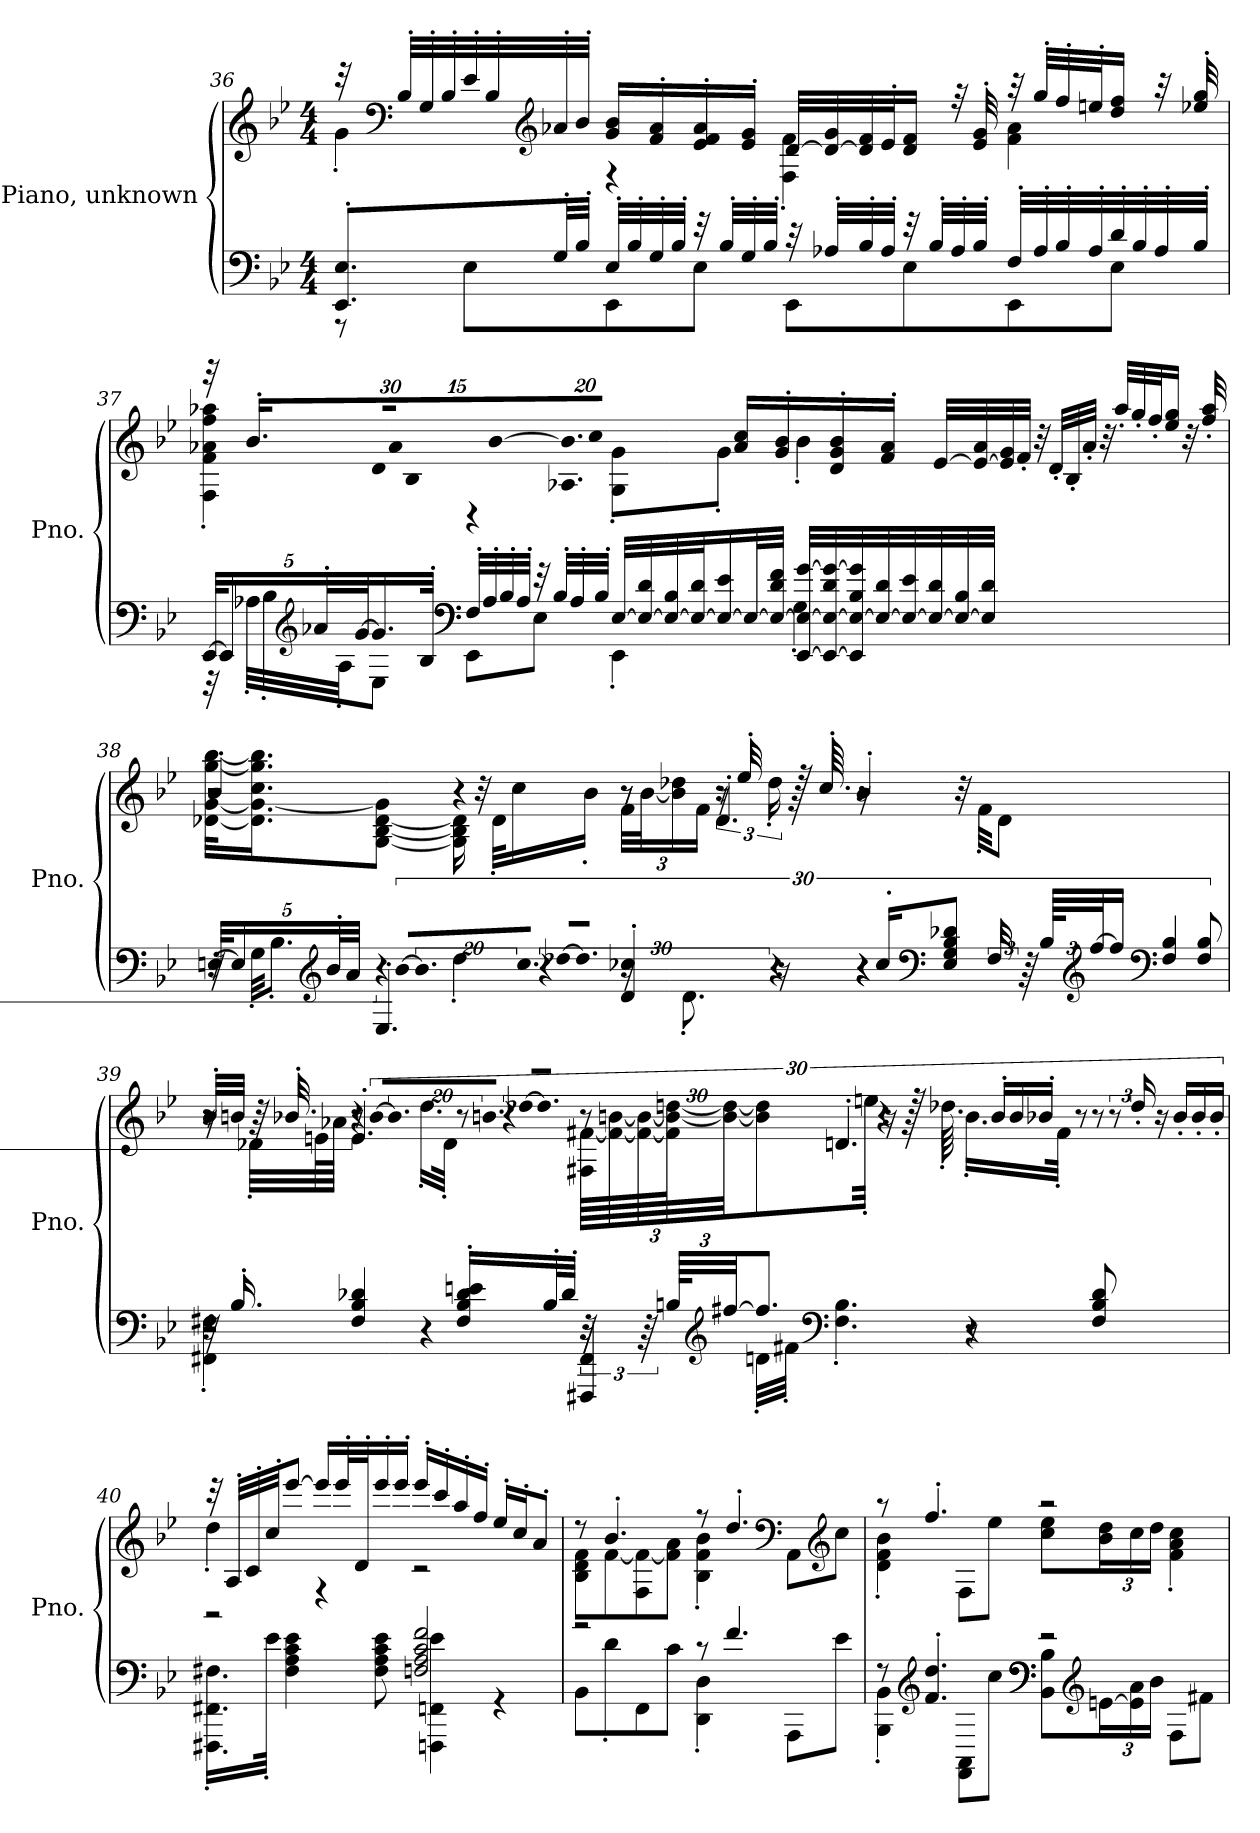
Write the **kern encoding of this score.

**kern	**kern
*part1	*part1
*staff2	*staff1
*I"Piano, unknown	*
*I'Pno.	*
!!LO:LB:g=z
*clefF4	*clefG2
*k[b-e-]	*k[b-e-]
*M4/4	*M4/4
=36	=36
*^	*^
8.EE-/' 8.E-/'L	8r	32r	4g'\
*	*	*clefF4	*
.	.	32B-'/LLL	.
.	.	32G'/	.
.	.	32B-'/	.
.	8E-\L	32e-'/	.
.	.	32B-'/	.
*	*	*clefG2	*
32G'/LL	.	32a-X'/	.
32B-'/JJJ	.	32b-'/JJJ	.
32E-'/LLL	8EE-\	16g/ 16b-/LL	4r
32B-'/	.	.	.
32G'/	.	16f/' 16a-/'	.
32B-'/JJJ	.	.	.
32r	8E-\J	16e-/' 16f/' 16a-/'	.
32B-'/LLL	.	.	.
32G'/	.	16e-/' 16g/'JJ	.
32B-'/JJJ	.	.	.
32r	8EE-\L	[32d/LLL	4F\' 4f\'
32A-X'/LLL	.	32d/_ 32g/	.
32B-'/	.	32d/] 32f/	.
32A-'/JJJ	.	32e-'/J	.
32r	8E-\	16d/ 16f/JJ	.
32B-'/LLL	.	.	.
32A-'/	.	32r	.
32B-'/JJJ	.	32e-/' 32g/'	.
32F'/LLL	8EE-\	32r	4f\ 4a-\
32A-'/	.	32gg'/LLL	.
32B-'/	.	32ff'/	.
32A-'/	.	32een'/J	.
32d'/	8E-\J	16dd/ 16ff/JJ	.
32B-'/	.	.	.
32A-'/	.	32r	.
32B-'/JJJ	.	32ee-X/' 32gg/'	.
!!LO:LB:g=z	!!
=37	=37	=37	=37
*Xbrackettup	*	*	*
[40EE-/KLL	32r	32r	4F\' 4f\' 4a-X\' 4ff\' 4aa-X\'
20EE-/]	.	.	.
.	32A-X'\LLL	16.b-'/LL	.
.	32B-'\	.	.
*clefG2	*	*	*
40a-X'/L	.	.	.
.	32A-'\JJ	.	.
[40g/J	.	.	.
*	*	*Xbrackettup	*
!	!	!LO:N:vis=64	!
16.g/]	8E-\J	960%17d/LL	.
!	!	!LO:N:vis=64	!
.	.	960%17a-/	.
.	.	1920ryy	.
!	!	!LO:N:vis=64	!
.	.	960%17B-/	.
!	!	!LO:N:vis=256	!
.	.	[1920%17b-/K	.
!	!	!LO:N:vis=64.	!
.	.	640%17A-X/ 640%17b-/]J	.
!	!	!LO:N:vis=32	!
.	.	640%23cc/JJJ	.
32B-'/JJk	.	.	.
*clefF4	*	*	*
32F'/LLL	8EE-\L	16a-/ 16cc/LL	4r
32A-'/	.	.	.
32B-'/	.	16g/' 16b-/'	.
32A-'/JJJ	.	.	.
32r	8E-\J	16d/' 16g/' 16b-/'	.
32B-'/LLL	.	.	.
32A-'/	.	16f/' 16a-/'JJ	.
32B-'/JJJ	.	.	.
[32E-/LLL	4EE-'\	[32e-/LLL	8G\' 8g\'L
32E-/_ 32d/	.	32e-/_ 32a-/	.
32E-/_ 32B-/	.	32e-/] 32g/	.
32E-/_ 32d/J	.	32f'/JJJ	.
16E-/_ 16e-/	.	32r	8g'\J
.	.	32d'/LLL	.
32E-/L_	.	32B-'/	.
32E-/_ 32d/ 32f/JJJ	.	32a-'/JJJ	.
[32EE-/ 32E-/_ [32g/LLL	4G'\	32r	4b-'\
32EE-/_ 32E-/_ 32d/ 32g/_	.	32aa-'/LLL	.
32EE-/] 32E-/_ 32B-/ 32g/]	.	32gg'/	.
32E-/_ 32d/	.	32ff'/J	.
32E-/_ 32e-/	.	16ee-/ 16gg/JJ	.
32E-/_ 32d/	.	.	.
32E-/_ 32B-/	.	32r	.
32E-/] 32d/JJJ	.	32ff/' 32aa-/'	.
!!LO:LB:g=z
=38	=38	=38	=38
*	*^	*	*^
[40En/KLL	32r	8r	4b-'/	[32d-X\ [32g\ [32gg\ [32bb-\KLL	2r
20E/]	.	.	.	.	.
.	32G'\KKL	.	.	16.d-\] 16.g\_ 16.cc\ 16.gg\] 16.bb-\]J	.
.	8.B-'\J	.	.	.	.
*clefG2	*	*	*	*	*
40b-'/L	.	.	.	.	.
40a/JJJ	.	.	.	.	.
*brackettup	*	*	*	*	*
!LO:N:vis=128	!	!	!	!	!
1920%17r	.	4.E'/	.	[8G\ [8B-\ [8d-\ 8g\]J	.
!LO:N:vis=256	!	!	!	!	!
[1920%17b-/KLLLL	.	.	.	.	.
!LO:N:vis=64.	!	!	!	!	!
640%17b-/]	.	.	.	.	.
1920ryy	.	.	.	.	.
!LO:N:vis=64.	!	!	!	!	!
640%17cc/JJJJ	.	.	.	.	.
!LO:N:vis=128	!	!	!	!	!
1920%17r	.	.	.	.	.
!LO:N:vis=256	!	!	!	!	!
[1920%17dd-X/KLLLL	.	.	.	.	.
!LO:N:vis=64.	!	!	!	!	!
640%17dd-/JJJJ]	.	.	.	.	.
1920ryy	.	.	.	.	.
!LO:N:vis=128	!	!	!	!	!
1920%17r	.	.	.	.	.
16r	4dd-'\	.	4r	16G\] 16B-\] 16d-\]	.
16cc'/KL	.	.	.	32r	.
.	.	.	.	32d-'\KLL	.
*clefF4	*	*	*	*	*
8E/ 8G/ 8B-/ 8d-X/J	.	.	.	16cc\	.
.	.	.	.	16b-'\JJ	.
48F/	16r	4FF/' 4E-X/'	8r	48f\LLL	8r
96r	.	.	.	[48b-\J	.
96B-/KLLL	.	.	.	.	.
*clefG2	*	*	*	*	*
[48ff/J	.	.	.	24b-\] 24dd-X\	.
16ff/JJ]	8.d-'\	.	.	.	.
.	.	.	.	24f\JJ	.
*clefF4	*	*	*	*	*
*	*	*	*	*brackettup	*
4F/ 4B-/	.	.	16r	12r	4.d-'/
.	.	.	32ee-'/	.	.
.	.	.	.	24dd-'\	.
.	.	.	128r	.	.
.	.	.	64.cc'/	.	.
.	4r	4r	4b-'/	16r	.
.	.	.	.	32r	.
.	.	.	.	32f'\KKL	.
8F/ 8B-/	.	.	.	8d-\J	.
!!LO:PB:g=z	!!	!!
=39	=39	=39	=39	=39	=39
32r	4FF#X\' 4F#X\'	2r	32b-'/LLL	16r	8r
16.B-'/	.	.	32bn/JJJ	.	.
.	.	.	64r	32d-X'\LLL	.
.	.	.	32.b-X'/	.	.
.	.	.	.	64en\L	.
.	.	.	.	64a-X\JJJJ	.
!	!	!	!LO:N:vis=128	!	!
4F#/ 4B-/ 4d-X/	.	.	1920%17r	8r	4.e'/
!	!	!	!LO:N:vis=256	!	!
.	.	.	[1920%17b-/KLLLL	.	.
!	!	!	!LO:N:vis=64.	!	!
.	.	.	640%17b-/]	.	.
.	.	.	1920ryy	.	.
!	!	!	!LO:N:vis=64.	!	!
.	.	.	640%17bn/JJJJ	.	.
!	!	!	!LO:N:vis=128	!	!
.	.	.	1920%17r	.	.
!	!	!	!LO:N:vis=256	!	!
.	.	.	[1920%17dd-X/KLLLL	.	.
!	!	!	!LO:N:vis=64.	!	!
.	.	.	640%17dd-/JJJJ]	.	.
.	.	.	1920ryy	.	.
!	!	!	!LO:N:vis=128	!	!
.	.	.	1920%17r	.	.
.	4r	.	16r	16.dd-'\LL	.
.	.	.	16b'/LL	.	.
.	.	.	.	32d-'\JJk	.
16F#/' 16B-/' 16d-/' 16en/'LL	.	.	16b/	8r	.
32B-'/L	.	.	16b-X'/JJ	.	.
32d-'/JJJ	.	.	.	.	.
*	*	*	*	*Xbrackettup	*
48r	16r	4FFF#X/ 4FF#/	8r	96F#X\ [96f#X\LLLL	8r
.	.	.	.	96f#\_ [96bn\	.
96r	.	.	.	96f#\_ 96b\_	.
96Bn/KLLL	.	.	.	96f#\] 96b\_ [96ddn\J	.
*clefG2	*	*	*	*	*
[48ff#X/JJ	.	.	.	48b\_ 48dd\_JJ	.
8.ff#/J]	32dn'\LLL	.	.	8b\] 8dd\]	.
.	32f#X'\JJJ	.	.	.	.
*clefF4	*	*	*	*	*
*	*	*	*brackettup	*	*
.	4.F#\' 4.B\'	.	12r	.	4.dn'/
.	.	.	.	32een'\Jkk	.
.	.	.	24dd'/	.	.
.	.	.	.	128r	.
.	.	.	.	64.dd-X'\	.
8r	.	4r	16r	16.b'\LL	.
.	.	.	16b'/LL	.	.
.	.	.	.	32f#'\JJk	.
8F#/ 8B/ 8d/	.	.	16b'/	8r	.
.	.	.	16b'/JJ	.	.
*	*v	*v	*	*	*
*	*	*	*v	*v
!!LO:LB:g=z
=40	=40	=40	=40
2r	16.FFF#X\' 16.FF#X\' 16.F#X\'LL	32r	4dd'\
.	.	32A'/LLL	.
.	.	32c'/	.
.	32e-'\JJk	32cc'/JJ	.
.	4F#\ 4A\ 4c\ 4e-\	[8eee-/J	.
.	.	16eee-/LL]	4r
.	.	32eee-'/L	.
.	.	32d'/J	.
.	8F#\ 8A\ 8c\ 8e-\	16eee-'/	.
.	.	16eee-'/JJ	.
2Fn/ 2A/ 2c/ 2f/	4FFFn\ 4FFn\ 4e-\	16eee-'/LL	2r
.	.	16ccc'/	.
.	.	16aa'/	.
.	.	16ff'/JJ	.
.	4r	16ee-'/LL	.
.	.	16cc'/J	.
.	.	8a'/J	.
=41	=41	=41	=41
2r	8BB-\L	8r	8B-\ 8d\ 8f\L
.	8d'\	4.b-'/	[8f\
.	8FF\	.	8F\ 8f\_
.	8c\J	.	8f\] 8a\J
8r	4DD\' 4D\'	8r	4B-\' 4f\' 4b-\'
4.f/	.	4.dd'/	.
*	*	*clefF4	*
.	8AAA\L	.	8AA\L
*	*	*clefG2	*
.	8e-\J	.	8cc\J
!!LO:LB:g=z	!!
=42	=42	=42	=42
8r	4BBB-\' 4BB-\'	8r	4d\' 4f\' 4b-\'
*clefG2	*	*	*
4.f/' 4.dd/'	.	4.ff'/	.
.	8FF\ 8AA\L	.	8F\L
.	8cc\J	.	8ee-\J
*clefF4	*	*	*
2r	8BB-\ 8B-\L	2r	8cc\ 8ee-\L
*clefG2	*	*	*
*	*Xbrackettup	*	*Xbrackettup
.	[24en\L	.	24b-\ 24dd\L
.	24e\] 24a\	.	24cc\
.	24b-\JJ	.	24dd\JJ
.	8F\L	.	4f\' 4a\' 4cc\'
.	8f#X\J	.	.
*v	*v	*	*
*	*v	*v
=	=
*-	*-
